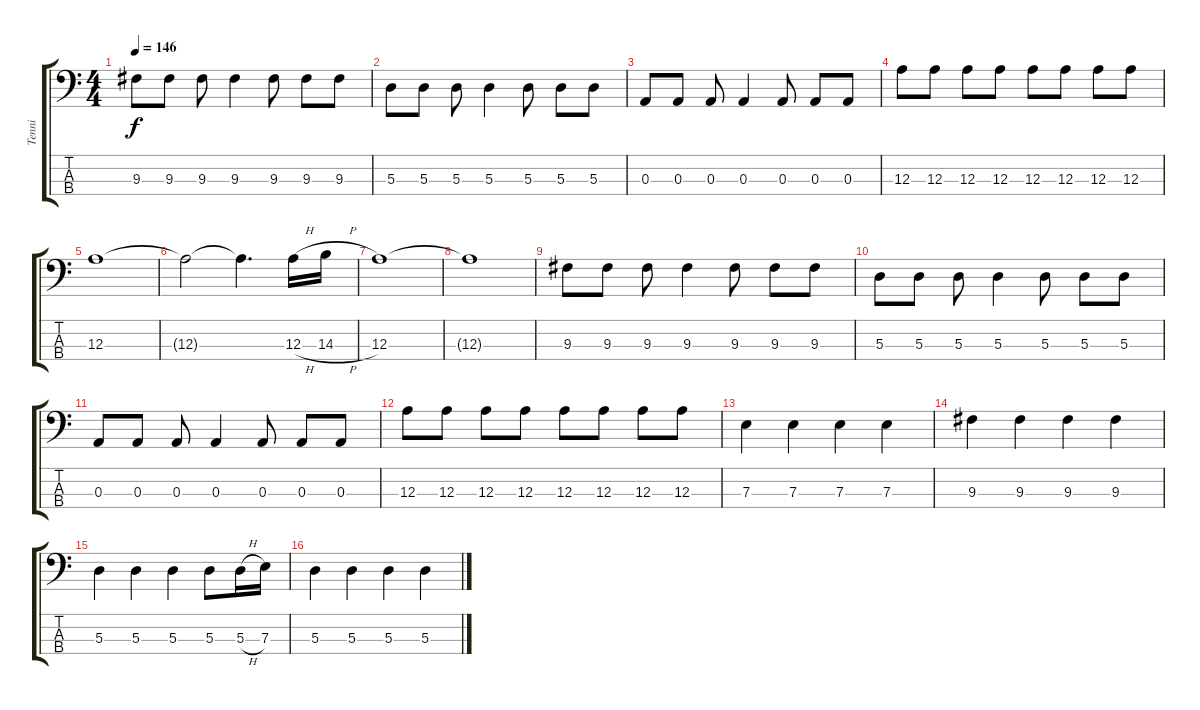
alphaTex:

\track ("Tenni" "Tenni") {instrument electricbassfinger}
\staff {score tabs}
\tuning (G2 D2 A1 E1) {hide}
\ts (4 4)
\tempo 146
\clef f4
\ks c
9.3.8{dy f} 9.3.8 9.3.8 9.3.4 9.3.8 9.3.8 9.3.8 |
5.3.8 5.3.8 5.3.8 5.3.4 5.3.8 5.3.8 5.3.8 |
0.3.8 0.3.8 0.3.8 0.3.4 0.3.8 0.3.8 0.3.8 |
12.3.8 12.3.8 12.3.8 12.3.8 12.3.8 12.3.8 12.3.8 12.3.8 |
12.3.1 |
12.3{t}.2 12.3{t}.4{d} 12.3{h}.16 14.3{h}.16 |
12.3.1 |
12.3{t}.1 |
9.3.8 9.3.8 9.3.8 9.3.4 9.3.8 9.3.8 9.3.8 |
5.3.8 5.3.8 5.3.8 5.3.4 5.3.8 5.3.8 5.3.8 |
0.3.8 0.3.8 0.3.8 0.3.4 0.3.8 0.3.8 0.3.8 |
12.3.8 12.3.8 12.3.8 12.3.8 12.3.8 12.3.8 12.3.8 12.3.8 |
7.3.4 7.3.4 7.3.4 7.3.4 |
9.3.4 9.3.4 9.3.4 9.3.4 |
5.3.4 5.3.4 5.3.4 5.3.8 5.3{h}.16 7.3.16 |
5.3.4 5.3.4 5.3.4 5.3.4
